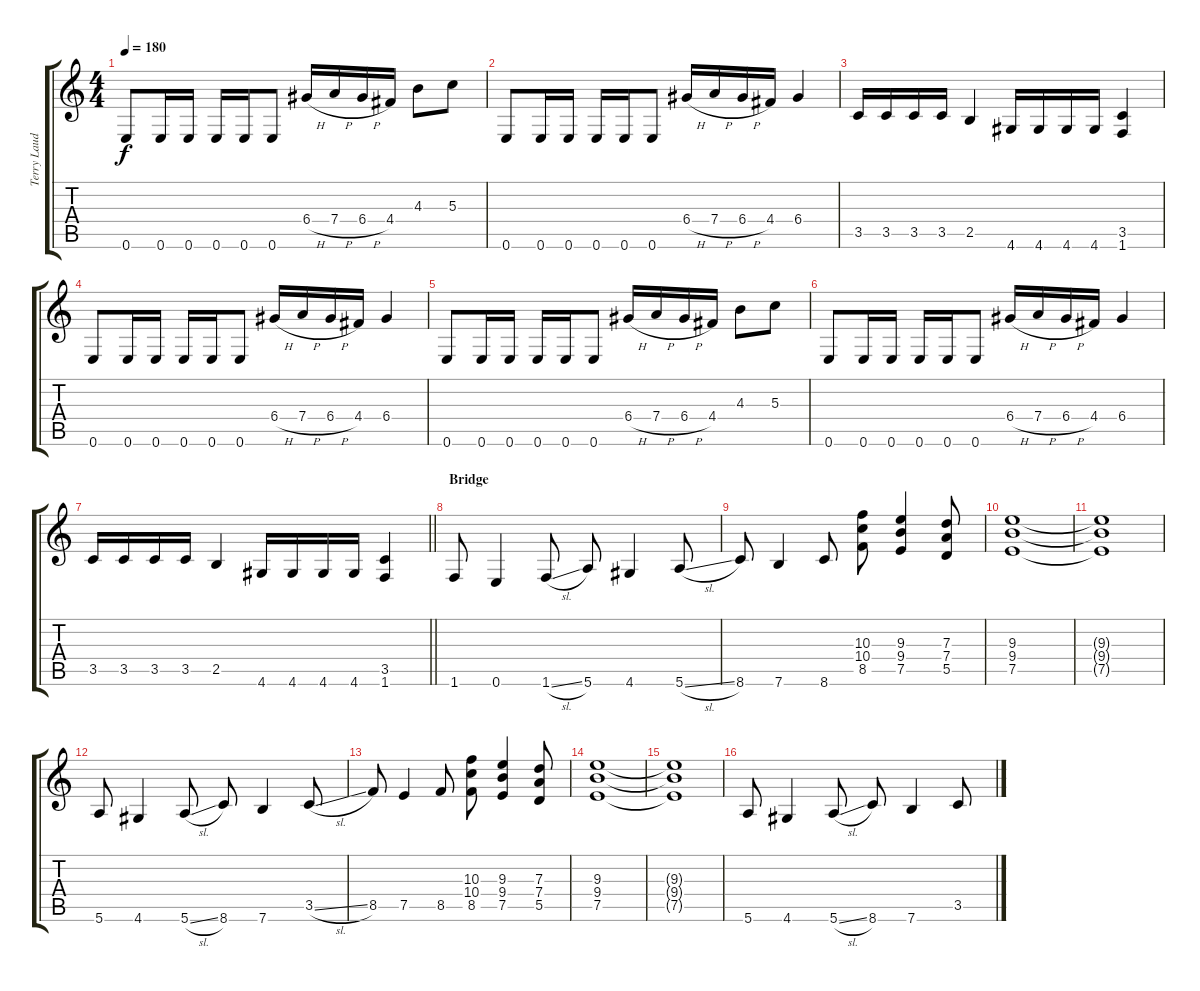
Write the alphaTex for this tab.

\track ("Terry Lauderdale" "Terry Laud") {instrument distortionguitar}
\staff {score tabs}
\tuning (E4 B3 G3 D3 A2 E2) {hide}
\ts (4 4)
\tempo 180
\clef g2
\ks c
0.6.8{dy f} 0.6.16 0.6.16 0.6.16 0.6.16 0.6.8 6.4{h}.16 7.4{h}.16 6.4{h}.16 4.4.16 4.3.8 5.3.8 |
0.6.8 0.6.16 0.6.16 0.6.16 0.6.16 0.6.8 6.4{h}.16 7.4{h}.16 6.4{h}.16 4.4.16 6.4.4 |
3.5.16 3.5.16 3.5.16 3.5.16 2.5.4 4.6.16 4.6.16 4.6.16 4.6.16 (3.5 1.6).4 |
0.6.8 0.6.16 0.6.16 0.6.16 0.6.16 0.6.8 6.4{h}.16 7.4{h}.16 6.4{h}.16 4.4.16 6.4.4 |
0.6.8 0.6.16 0.6.16 0.6.16 0.6.16 0.6.8 6.4{h}.16 7.4{h}.16 6.4{h}.16 4.4.16 4.3.8 5.3.8 |
0.6.8 0.6.16 0.6.16 0.6.16 0.6.16 0.6.8 6.4{h}.16 7.4{h}.16 6.4{h}.16 4.4.16 6.4.4 |
\barLineRight lightlight
3.5.16 3.5.16 3.5.16 3.5.16 2.5.4 4.6.16 4.6.16 4.6.16 4.6.16 (3.5 1.6).4 |
\section ("" "Bridge")
1.6.8 0.6.4 1.6{sl}.8 5.6.8 4.6.4 5.6{sl}.8 |
8.6.8 7.6.4 8.6.8 (10.3 10.4 8.5).8 (9.3 9.4 7.5).4 (7.3 7.4 5.5).8 |
(9.3 9.4 7.5).1 |
(9.3{t} 9.4{t} 7.5{t}).1 |
5.6.8 4.6.4 5.6{sl}.8 8.6.8 7.6.4 3.5{sl}.8 |
8.5.8 7.5.4 8.5.8 (10.3 10.4 8.5).8 (9.3 9.4 7.5).4 (7.3 7.4 5.5).8 |
(9.3 9.4 7.5).1 |
(9.3{t} 9.4{t} 7.5{t}).1 |
5.6.8 4.6.4 5.6{sl}.8 8.6.8 7.6.4 3.5{sl}.8
